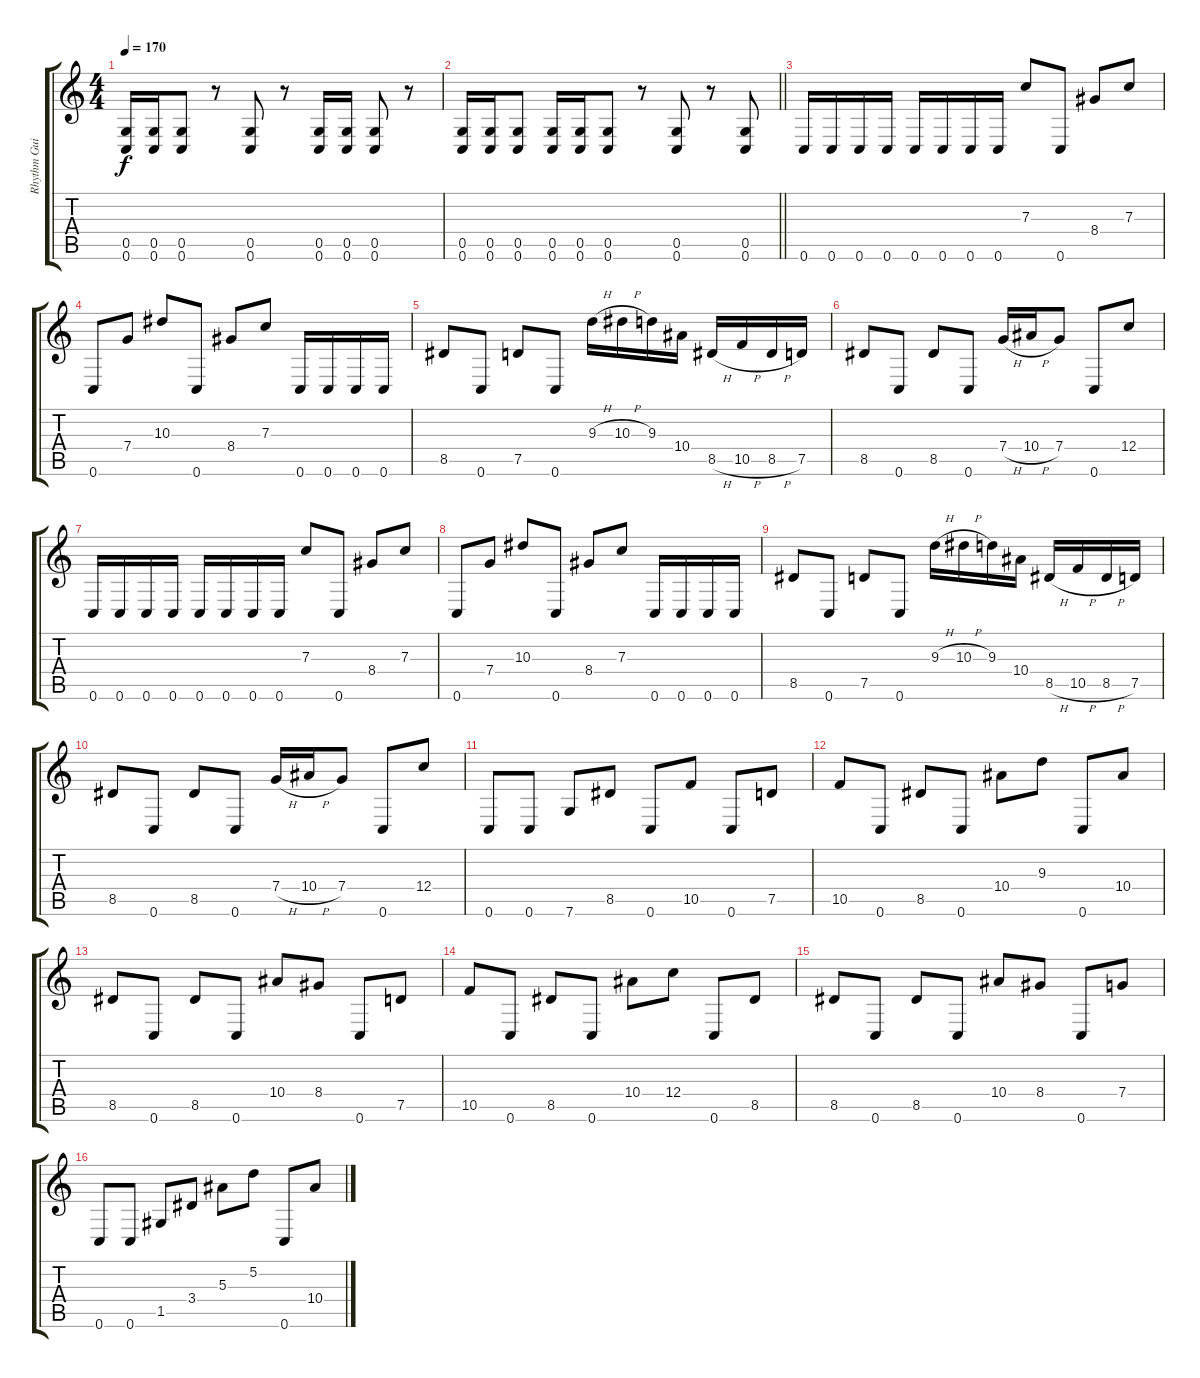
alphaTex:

\track ("Rhythm Guitar (Left)" "Rhythm Gui") {instrument distortionguitar}
\staff {score tabs}
\tuning (D4 A3 F3 C3 G2 C2) {hide}
\ts (4 4)
\tempo 170
\clef g2
\ks c
(0.5 0.6).16{dy f} (0.5 0.6).16 (0.5 0.6).8 r.8 (0.5 0.6).8 r.8 (0.5 0.6).16 (0.5 0.6).16 (0.5 0.6).8 r.8 |
\barLineRight lightlight
(0.5 0.6).16 (0.5 0.6).16 (0.5 0.6).8 (0.5 0.6).16 (0.5 0.6).16 (0.5 0.6).8 r.8 (0.5 0.6).8 r.8 (0.5 0.6).8 |
0.6.16 0.6.16 0.6.16 0.6.16 0.6.16 0.6.16 0.6.16 0.6.16 7.3.8 0.6.8 8.4.8 7.3.8 |
0.6.8 7.4.8 10.3.8 0.6.8 8.4.8 7.3.8 0.6.16 0.6.16 0.6.16 0.6.16 |
8.5.8 0.6.8 7.5.8 0.6.8 9.3{h}.16 10.3{h}.16 9.3.16 10.4.16 8.5{h}.16 10.5{h}.16 8.5{h}.16 7.5.16 |
8.5.8 0.6.8 8.5.8 0.6.8 7.4{h}.16 10.4{h}.16 7.4.8 0.6.8 12.4.8 |
0.6.16 0.6.16 0.6.16 0.6.16 0.6.16 0.6.16 0.6.16 0.6.16 7.3.8 0.6.8 8.4.8 7.3.8 |
0.6.8 7.4.8 10.3.8 0.6.8 8.4.8 7.3.8 0.6.16 0.6.16 0.6.16 0.6.16 |
8.5.8 0.6.8 7.5.8 0.6.8 9.3{h}.16 10.3{h}.16 9.3.16 10.4.16 8.5{h}.16 10.5{h}.16 8.5{h}.16 7.5.16 |
8.5.8 0.6.8 8.5.8 0.6.8 7.4{h}.16 10.4{h}.16 7.4.8 0.6.8 12.4.8 |
0.6.8 0.6.8 7.6.8 8.5.8 0.6.8 10.5.8 0.6.8 7.5.8 |
10.5.8 0.6.8 8.5.8 0.6.8 10.4.8 9.3.8 0.6.8 10.4.8 |
8.5.8 0.6.8 8.5.8 0.6.8 10.4.8 8.4.8 0.6.8 7.5.8 |
10.5.8 0.6.8 8.5.8 0.6.8 10.4.8 12.4.8 0.6.8 8.5.8 |
8.5.8 0.6.8 8.5.8 0.6.8 10.4.8 8.4.8 0.6.8 7.4.8 |
0.6.8 0.6.8 1.5.8 3.4.8 5.3.8 5.2.8 0.6.8 10.4.8
